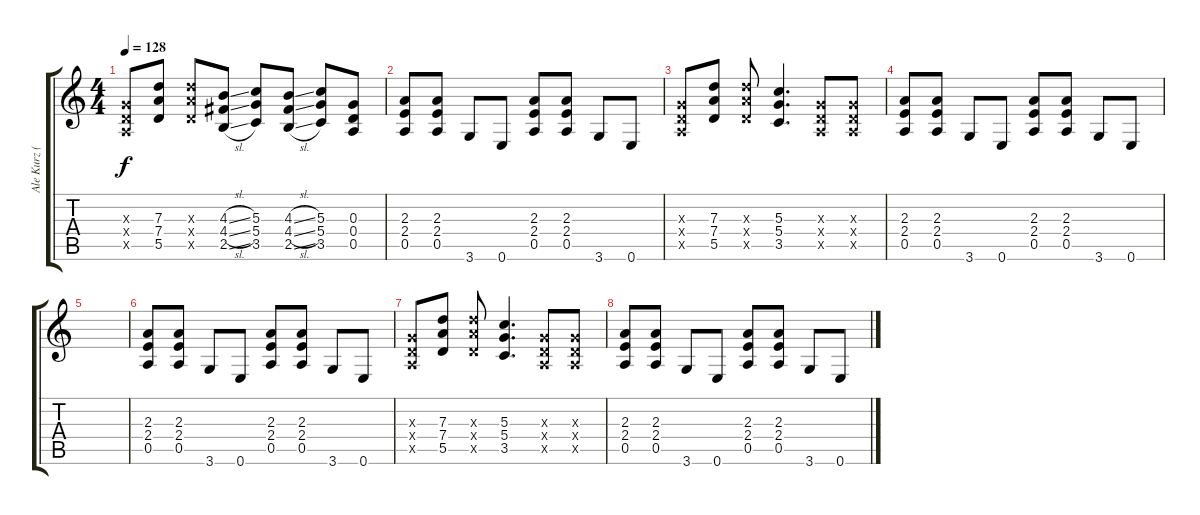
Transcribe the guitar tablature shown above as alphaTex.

\track ("Ale Kurz (Guitarra)" "Ale Kurz (") {instrument overdrivenguitar}
\staff {score tabs}
\tuning (E4 B3 G3 D3 A2 E2) {hide}
\ts (4 4)
\tempo 128
\clef g2
\ks c
(0.3{x} 0.4{x} 0.5{x}).8{dy f} (7.3 7.4 5.5).8 (7.3{x} 7.4{x} 5.5{x}).8 (4.3{sl} 4.4{sl} 2.5{sl}).8 (5.3 5.4 3.5).8 (4.3{sl} 4.4{sl} 2.5{sl}).8 (5.3 5.4 3.5).8 (0.3 0.4 0.5).8 |
(2.3 2.4 0.5).8 (2.3 2.4 0.5).8 3.6.8 0.6.8 (2.3 2.4 0.5).8 (2.3 2.4 0.5).8 3.6.8 0.6.8 |
(0.3{x} 0.4{x} 0.5{x}).8 (7.3 7.4 5.5).8 (7.3{x} 7.4{x} 5.5{x}).8 (5.3 5.4 3.5).4{d} (0.3{x} 0.4{x} 0.5{x}).8 (0.3{x} 0.4{x} 0.5{x}).8 |
(2.3 2.4 0.5).8 (2.3 2.4 0.5).8 3.6.8 0.6.8 (2.3 2.4 0.5).8 (2.3 2.4 0.5).8 3.6.8 0.6.8 |
|
(2.3 2.4 0.5).8 (2.3 2.4 0.5).8 3.6.8 0.6.8 (2.3 2.4 0.5).8 (2.3 2.4 0.5).8 3.6.8 0.6.8 |
(0.3{x} 0.4{x} 0.5{x}).8 (7.3 7.4 5.5).8 (7.3{x} 7.4{x} 5.5{x}).8 (5.3 5.4 3.5).4{d} (0.3{x} 0.4{x} 0.5{x}).8 (0.3{x} 0.4{x} 0.5{x}).8 |
(2.3 2.4 0.5).8 (2.3 2.4 0.5).8 3.6.8 0.6.8 (2.3 2.4 0.5).8 (2.3 2.4 0.5).8 3.6.8 0.6.8
